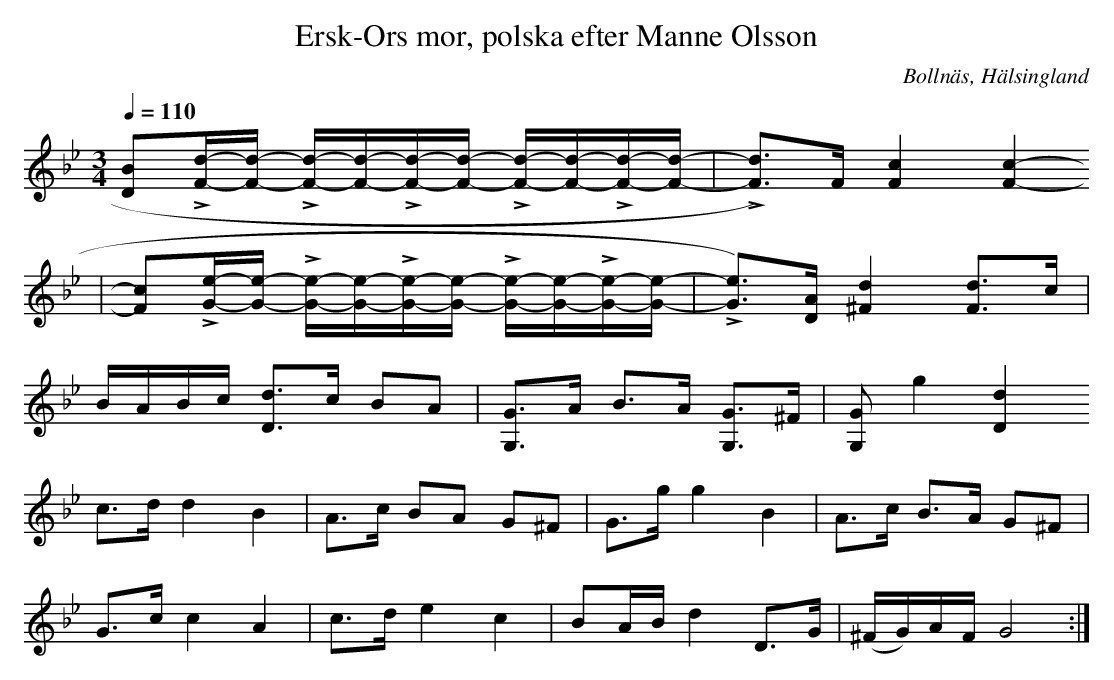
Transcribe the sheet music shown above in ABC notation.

X:1
T: Ersk-Ors mor, polska efter Manne Olsson
O:Bollnäs, Hälsingland
M:3/4
L:1/8
Q:1/4=110
K:Gm
[D B]L[F/d/]-[F/d/] - L[F/d/]-[F/d/]-L[F/d/]-[F/d/] - L[F/d/]-[F/d/]-L[F/d/]-[F/d/]-| L[F d])>F [-F2 c2] [F2 c2]-
|[F c]L[G/e/]-[G/e/] - L[G/e/]-[G/e/]-L[G/e/]-[G/e/] - L[G/e/]-[G/e/]-L[G/e/]-[G/e/]-| L[Ge])>[D A] [^F2 d2] [F d]>c|
B/A/B/c/ [D d]>c BA|[G, G]>A B>A [G, G]>^F|[G, G] g2 [D2 d2]
c>d    d2       B2           | A>c    BA       G^F       | G>g    g2 B2     | A>c         B>A G^F  |
G>c    c2       A2           | c>d    e2       c2        | BA/B/  d2 D>G   | (^F/G/)A/F/ G4      :|
